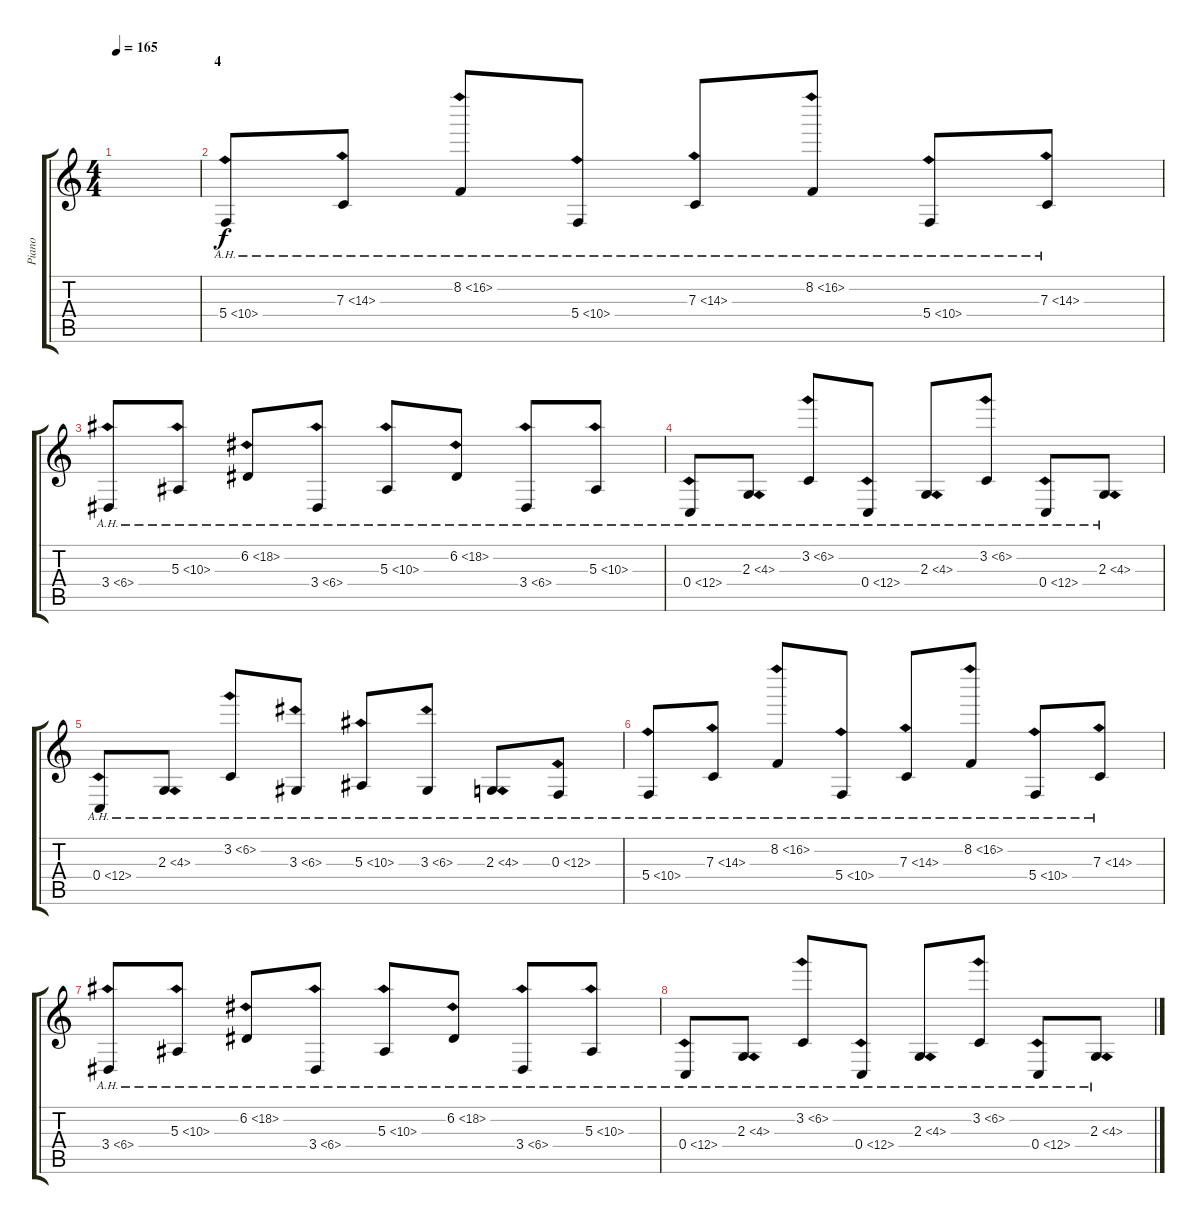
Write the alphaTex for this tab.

\track ("Piano" "Piano") {instrument electricgrandpiano}
\staff {score tabs}
\tuning (D4 A3 F3 C3 G2 C2) {hide}
\ts (4 4)
\tempo 165
\clef g2
\ks c
|
\section ("" "4")
5.4{ah 5}.8 7.3{ah 7}.8 8.2{ah 8}.8 5.4{ah 5}.8 7.3{ah 7}.8 8.2{ah 8}.8 5.4{ah 5}.8 7.3{ah 7}.8 |
3.4{ah 3}.8 5.3{ah 5}.8 6.2{ah 12}.8 3.4{ah 3}.8 5.3{ah 5}.8 6.2{ah 12}.8 3.4{ah 3}.8 5.3{ah 5}.8 |
0.4{ah 12}.8 2.3{ah 2}.8 3.2{ah 3}.8 0.4{ah 12}.8 2.3{ah 2}.8 3.2{ah 3}.8 0.4{ah 12}.8 2.3{ah 2}.8 |
0.4{ah 12}.8 2.3{ah 2}.8 3.2{ah 3}.8 3.3{ah 3}.8 5.3{ah 5}.8 3.3{ah 3}.8 2.3{ah 2}.8 0.3{ah 12}.8 |
5.4{ah 5}.8 7.3{ah 7}.8 8.2{ah 8}.8 5.4{ah 5}.8 7.3{ah 7}.8 8.2{ah 8}.8 5.4{ah 5}.8 7.3{ah 7}.8 |
3.4{ah 3}.8 5.3{ah 5}.8 6.2{ah 12}.8 3.4{ah 3}.8 5.3{ah 5}.8 6.2{ah 12}.8 3.4{ah 3}.8 5.3{ah 5}.8 |
0.4{ah 12}.8 2.3{ah 2}.8 3.2{ah 3}.8 0.4{ah 12}.8 2.3{ah 2}.8 3.2{ah 3}.8 0.4{ah 12}.8 2.3{ah 2}.8
